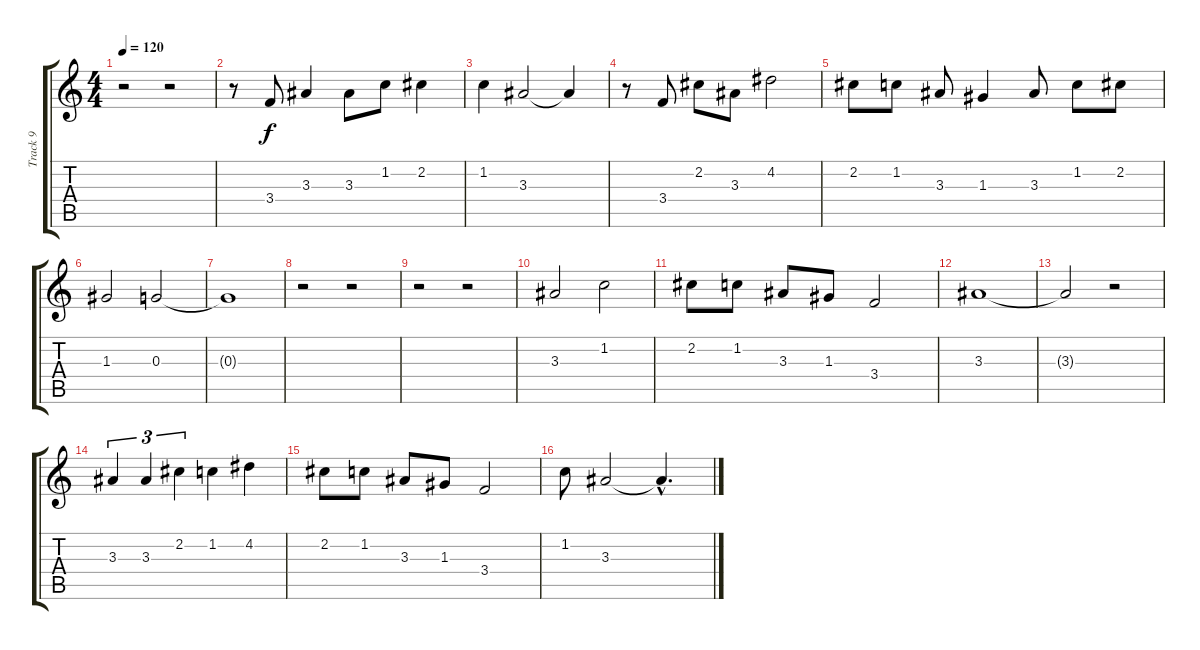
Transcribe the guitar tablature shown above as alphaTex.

\track ("Track 9" "Track 9") {instrument acousticguitarnylon}
\staff {score tabs}
\tuning (E4 B3 G3 D3 A2 E2) {hide}
\ts (4 4)
\tempo 120
\clef g2
\ks c
r.2{dy f} r.2 |
r.8 3.4.8 3.3.4 3.3.8 1.2.8 2.2.4 |
1.2.4 3.3.2 3.3{t}.4 |
r.8 3.4.8 2.2.8 3.3.8 4.2.2 |
2.2.8 1.2.8 3.3.8 1.3.4 3.3.8 1.2.8 2.2.8 |
1.3.2 0.3.2 |
0.3{t}.1 |
r.2 r.2 |
r.2 r.2 |
3.3.2 1.2.2 |
2.2.8 1.2.8 3.3.8 1.3.8 3.4.2 |
3.3.1 |
3.3{t}.2 r.2 |
3.3.4{tu (3 2)} 3.3.4{tu (3 2)} 2.2.4{tu (3 2)} 1.2.4 4.2.4 |
2.2.8 1.2.8 3.3.8 1.3.8 3.4.2 |
1.2.8 3.3.2 3.3{hac t}.4{d}
